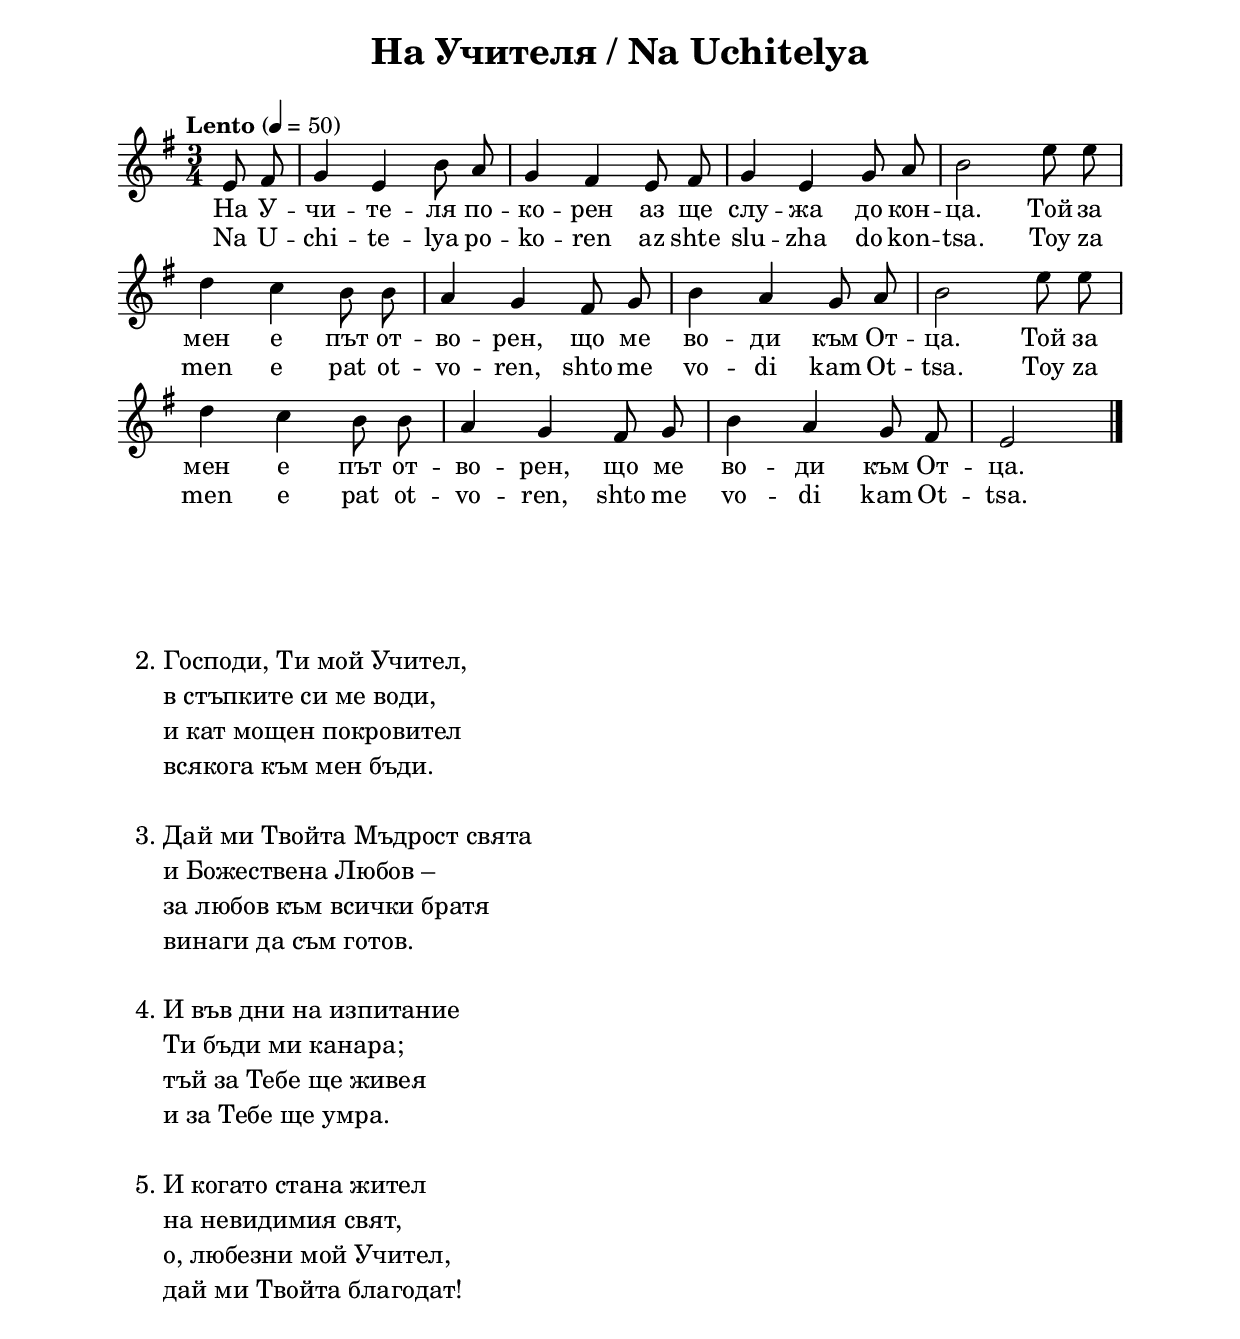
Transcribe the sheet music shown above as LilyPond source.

\version "2.18.2"

\paper {
  print-all-headers = ##t
  print-page-number = ##f 
  left-margin = 2\cm
  right-margin = 2\cm
  ragged-bottom = ##t % do not spread the staves to fill the whole vertical space
}

\header {
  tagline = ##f
}

\bookpart {
\score{
  \layout { 
    indent = 0.0\cm % remove first line indentation
    ragged-last = ##f % do spread last line to fill the whole space
    \context {
      \Score
      \omit BarNumber %remove bar numbers
    } % context
  } % layout

  \new Voice \absolute  {
    \clef treble
    \key e \minor
    \time 3/4 \tempo "Lento" 4 = 50
    \partial 4
    \autoBeamOff
    e'8 fis'8 | g'4 e'4 b'8 a'8 | g'4 fis'4 e'8 fis'8 | g'4 e'4 g'8 a'8 |  b'2 e''8  e''8 \break
    d''4 c''4 b'8 b'8 | a'4 g'4 fis'8 g'8 | b'4 a'4 g'8 a'8 | b'2 e''8 e''8 \break
    | d''4 c''4 b'8 b'8 | a'4 g'4 fis'8 g'8 | b'4 a'4 g'8 fis'8 | e'2 \bar "|."\break
  }
  
  \addlyrics {
    На У --  чи -- те -- ля по -- ко -- рен аз ще слу -- жа
    до кон -- ца. Той за мен е път от -- во --
    рен, що ме во -- ди към От -- ца. Той за мен
    е път от -- во -- рен, що ме во -- ди към От -- ца.
  }

  \addlyrics {
    Na U --  chi -- te -- lya po -- ko -- ren az shte slu -- zha
    do kon -- tsa. Toy za men e pat ot -- vo --
    ren, shto me vo -- di kam Ot -- tsa. Toy za men
    e pat ot -- vo -- ren, shto me vo -- di kam Ot -- tsa.
  }

  \header {
    title = "На Учителя / Na Uchitelya"
  }

} % score

\markup {
    \hspace #1
    \vspace #5
    \fontsize #+1 {
    \column {
      \line { 2.  Господи, Ти мой Учител, }
      \line {   "   " в стъпките си ме води, }  
      \line {   "   " и кат мощен покровител }
      \line {   "   " всякога към мен бъди. } 
      \line { " " }
      \line { 3. Дай ми Твойта Мъдрост свята }
      \line {   "   " и Божествена Любов – }  
      \line {   "   " за любов към всички братя }
      \line {   "   " винаги да съм готов. } 
      \line { " " }
      \line { 4. И във дни на изпитание }
      \line {   "   " Ти бъди ми канара; }  
      \line {   "   " тъй за Тебе ще живея }
      \line {   "   " и за Тебе ще умра. } 
      \line { " " }
      \line { 5. И когато стана жител }
      \line {   "   " на невидимия свят, }  
      \line {   "   " о, любезни мой Учител,  }
      \line {   "   " дай ми Твойта благодат! } 
    }
    }
}

} % bookpart
